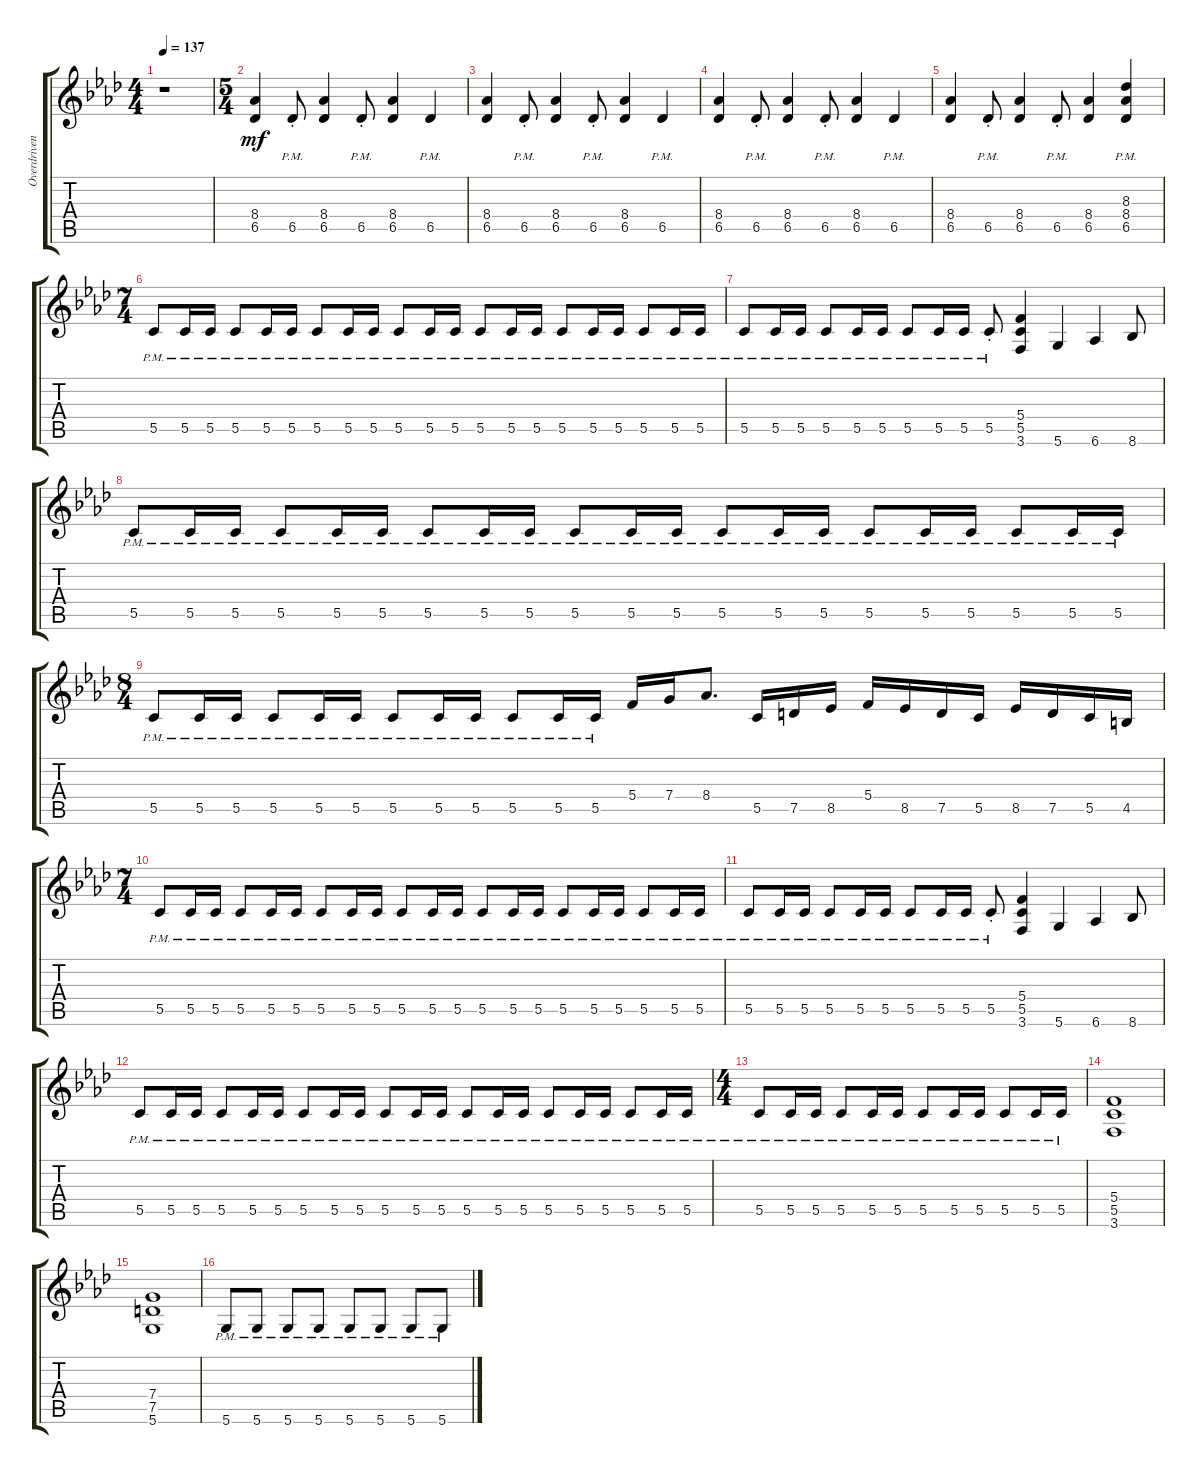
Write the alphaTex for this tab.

\track ("Overdriven Guitar" "Overdriven") {instrument distortionguitar}
\staff {score tabs}
\tuning (D4 A3 F3 C3 G2 D2) {hide}
\ts (4 4)
\tempo 137
\clef g2
\ks ab
r.1{dy mf} |
\ts (5 4)
(8.4 6.5).4 6.5{pm st}.8 (8.4 6.5).4 6.5{pm st}.8 (8.4 6.5).4 6.5{pm}.4 |
(8.4 6.5).4 6.5{pm st}.8 (8.4 6.5).4 6.5{pm st}.8 (8.4 6.5).4 6.5{pm}.4 |
(8.4 6.5).4 6.5{pm st}.8 (8.4 6.5).4 6.5{pm st}.8 (8.4 6.5).4 6.5{pm}.4 |
(8.4 6.5).4 6.5{pm st}.8 (8.4 6.5).4 6.5{pm st}.8 (8.4 6.5).4 (8.3{pm} 8.4{pm} 6.5{pm}).4 |
\ts (7 4)
5.5{pm}.8 5.5{pm}.16 5.5{pm}.16 5.5{pm}.8 5.5{pm}.16 5.5{pm}.16 5.5{pm}.8 5.5{pm}.16 5.5{pm}.16 5.5{pm}.8 5.5{pm}.16 5.5{pm}.16 5.5{pm}.8 5.5{pm}.16 5.5{pm}.16 5.5{pm}.8 5.5{pm}.16 5.5{pm}.16 5.5{pm}.8 5.5{pm}.16 5.5{pm}.16 |
5.5{pm}.8 5.5{pm}.16 5.5{pm}.16 5.5{pm}.8 5.5{pm}.16 5.5{pm}.16 5.5{pm}.8 5.5{pm}.16 5.5{pm}.16 5.5{pm st}.8 (5.4 5.5 3.6).4 5.6.4 6.6.4 8.6.8 |
5.5{pm}.8 5.5{pm}.16 5.5{pm}.16 5.5{pm}.8 5.5{pm}.16 5.5{pm}.16 5.5{pm}.8 5.5{pm}.16 5.5{pm}.16 5.5{pm}.8 5.5{pm}.16 5.5{pm}.16 5.5{pm}.8 5.5{pm}.16 5.5{pm}.16 5.5{pm}.8 5.5{pm}.16 5.5{pm}.16 5.5{pm}.8 5.5{pm}.16 5.5{pm}.16 |
\ts (8 4)
5.5{pm}.8 5.5{pm}.16 5.5{pm}.16 5.5{pm}.8 5.5{pm}.16 5.5{pm}.16 5.5{pm}.8 5.5{pm}.16 5.5{pm}.16 5.5{pm}.8 5.5{pm}.16 5.5{pm}.16 5.4.16 7.4.16 8.4.8{d} 5.5.16 7.5.16 8.5.16 5.4.16 8.5.16 7.5.16 5.5.16 8.5.16 7.5.16 5.5.16 4.5.16 |
\ts (7 4)
5.5{pm}.8 5.5{pm}.16 5.5{pm}.16 5.5{pm}.8 5.5{pm}.16 5.5{pm}.16 5.5{pm}.8 5.5{pm}.16 5.5{pm}.16 5.5{pm}.8 5.5{pm}.16 5.5{pm}.16 5.5{pm}.8 5.5{pm}.16 5.5{pm}.16 5.5{pm}.8 5.5{pm}.16 5.5{pm}.16 5.5{pm}.8 5.5{pm}.16 5.5{pm}.16 |
5.5{pm}.8 5.5{pm}.16 5.5{pm}.16 5.5{pm}.8 5.5{pm}.16 5.5{pm}.16 5.5{pm}.8 5.5{pm}.16 5.5{pm}.16 5.5{pm st}.8 (5.4 5.5 3.6).4 5.6.4 6.6.4 8.6.8 |
5.5{pm}.8 5.5{pm}.16 5.5{pm}.16 5.5{pm}.8 5.5{pm}.16 5.5{pm}.16 5.5{pm}.8 5.5{pm}.16 5.5{pm}.16 5.5{pm}.8 5.5{pm}.16 5.5{pm}.16 5.5{pm}.8 5.5{pm}.16 5.5{pm}.16 5.5{pm}.8 5.5{pm}.16 5.5{pm}.16 5.5{pm}.8 5.5{pm}.16 5.5{pm}.16 |
\ts (4 4)
5.5{pm}.8 5.5{pm}.16 5.5{pm}.16 5.5{pm}.8 5.5{pm}.16 5.5{pm}.16 5.5{pm}.8 5.5{pm}.16 5.5{pm}.16 5.5{pm}.8 5.5{pm}.16 5.5{pm}.16 |
(5.4 5.5 3.6).1 |
(7.4 7.5 5.6).1 |
5.6{pm}.8 5.6{pm}.8 5.6{pm}.8 5.6{pm}.8 5.6{pm}.8 5.6{pm}.8 5.6{pm}.8 5.6{pm}.8
